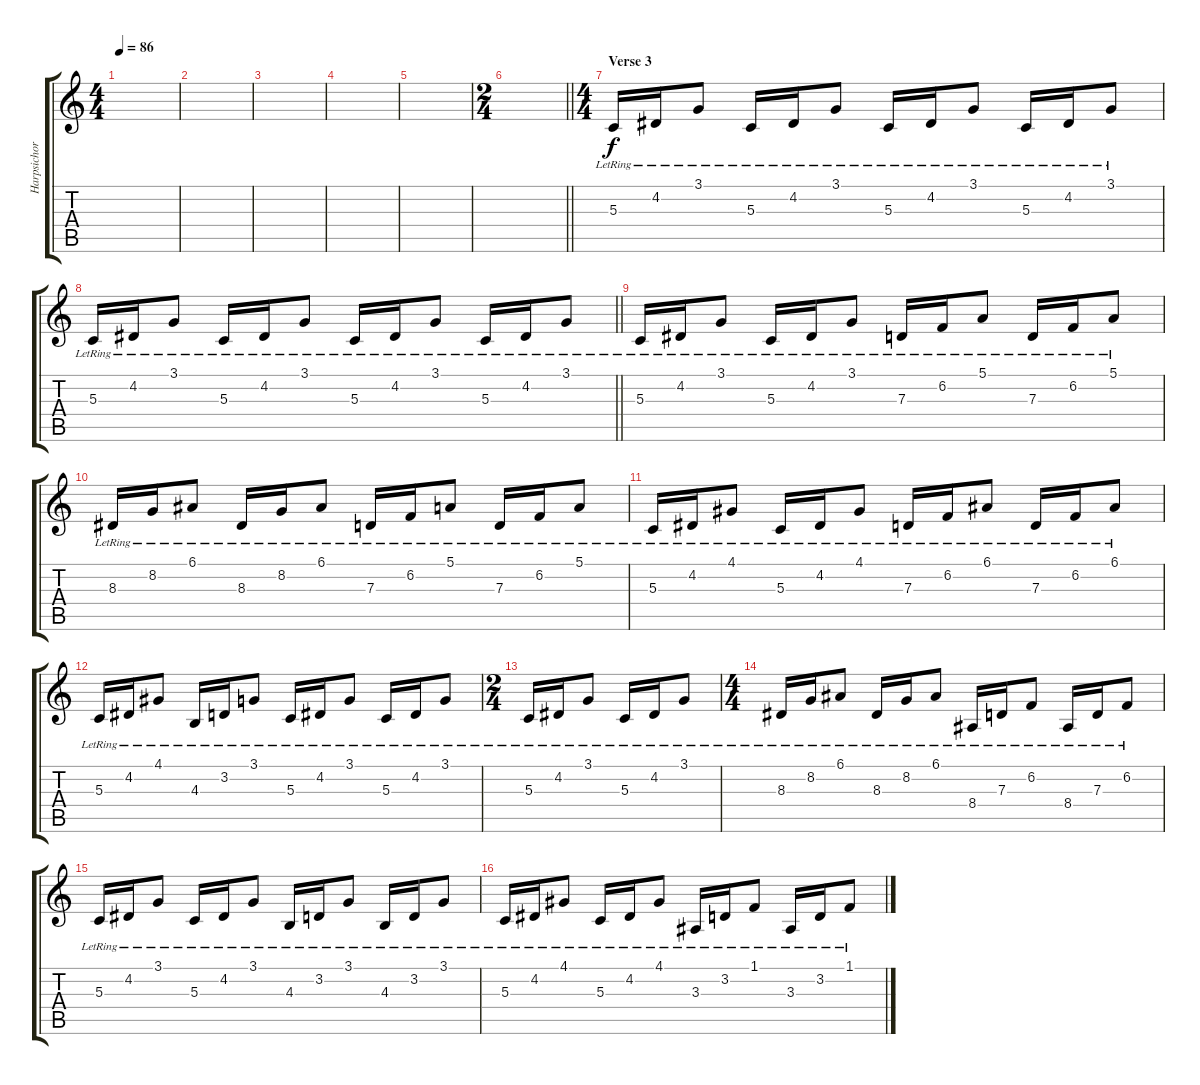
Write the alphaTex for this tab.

\track ("Harpsichord" "Harpsichor") {instrument harpsichord}
\staff {score tabs}
\tuning (E4 B3 G3 D3 A2 E2) {hide}
\ts (4 4)
\tempo 86
\clef g2
\ks c
|
|
|
|
|
\ts (2 4)
\barLineRight lightlight
|
\ts (4 4)
\section ("" "Verse 3")
5.3{lr}.16 4.2{lr}.16 3.1{lr}.8 5.3{lr}.16 4.2{lr}.16 3.1{lr}.8 5.3{lr}.16 4.2{lr}.16 3.1{lr}.8 5.3{lr}.16 4.2{lr}.16 3.1{lr}.8 |
\barLineRight lightlight
5.3{lr}.16 4.2{lr}.16 3.1{lr}.8 5.3{lr}.16 4.2{lr}.16 3.1{lr}.8 5.3{lr}.16 4.2{lr}.16 3.1{lr}.8 5.3{lr}.16 4.2{lr}.16 3.1{lr}.8 |
5.3{lr}.16 4.2{lr}.16 3.1{lr}.8 5.3{lr}.16 4.2{lr}.16 3.1{lr}.8 7.3{lr}.16 6.2{lr}.16 5.1{lr}.8 7.3{lr}.16 6.2{lr}.16 5.1{lr}.8 |
8.3{lr}.16 8.2{lr}.16 6.1{lr}.8 8.3{lr}.16 8.2{lr}.16 6.1{lr}.8 7.3{lr}.16 6.2{lr}.16 5.1{lr}.8 7.3{lr}.16 6.2{lr}.16 5.1{lr}.8 |
5.3{lr}.16 4.2{lr}.16 4.1{lr}.8 5.3{lr}.16 4.2{lr}.16 4.1{lr}.8 7.3{lr}.16 6.2{lr}.16 6.1{lr}.8 7.3{lr}.16 6.2{lr}.16 6.1{lr}.8 |
5.3{lr}.16 4.2{lr}.16 4.1{lr}.8 4.3{lr}.16 3.2{lr}.16 3.1{lr}.8 5.3{lr}.16 4.2{lr}.16 3.1{lr}.8 5.3{lr}.16 4.2{lr}.16 3.1{lr}.8 |
\ts (2 4)
5.3{lr}.16 4.2{lr}.16 3.1{lr}.8 5.3{lr}.16 4.2{lr}.16 3.1{lr}.8 |
\ts (4 4)
8.3{lr}.16 8.2{lr}.16 6.1{lr}.8 8.3{lr}.16 8.2{lr}.16 6.1{lr}.8 8.4{lr}.16 7.3{lr}.16 6.2{lr}.8 8.4{lr}.16 7.3{lr}.16 6.2{lr}.8 |
5.3{lr}.16 4.2{lr}.16 3.1{lr}.8 5.3{lr}.16 4.2{lr}.16 3.1{lr}.8 4.3{lr}.16 3.2{lr}.16 3.1{lr}.8 4.3{lr}.16 3.2{lr}.16 3.1{lr}.8 |
5.3{lr}.16 4.2{lr}.16 4.1{lr}.8 5.3{lr}.16 4.2{lr}.16 4.1{lr}.8 3.3{lr}.16 3.2{lr}.16 1.1{lr}.8 3.3{lr}.16 3.2{lr}.16 1.1{lr}.8
